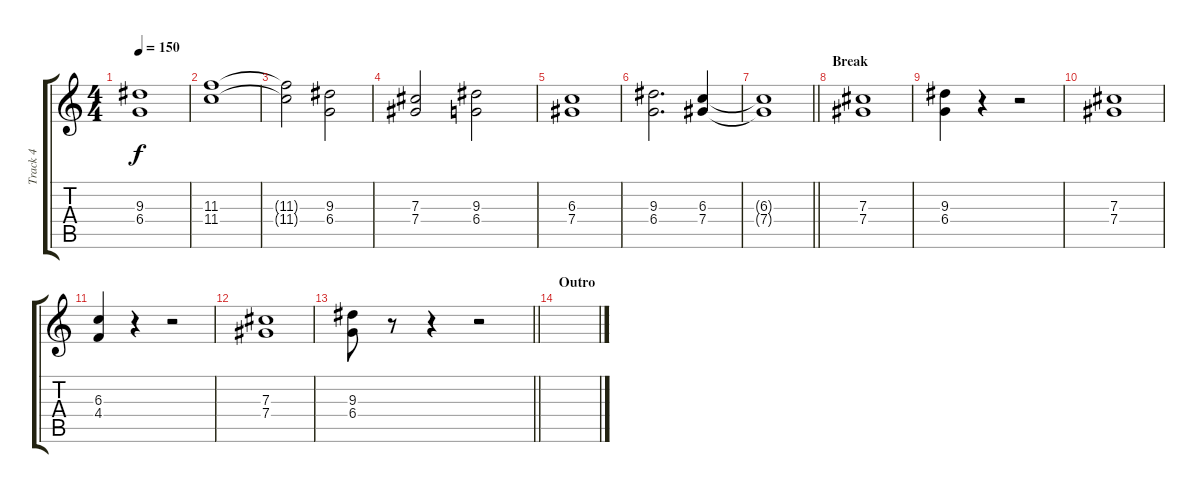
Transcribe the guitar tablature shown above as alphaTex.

\track ("Track 4" "Track 4") {instrument distortionguitar}
\staff {score tabs}
\tuning (Eb4 Bb3 Gb3 Db3 Ab2 Eb2) {hide}
\ts (4 4)
\tempo 150
\clef g2
\ks c
(9.3{t} 6.4{t}).1{dy f} |
(11.3 11.4).1 |
(11.3{t} 11.4{t}).2 (9.3 6.4).2 |
(7.3 7.4).2 (9.3 6.4).2 |
(6.3 7.4).1 |
(9.3 6.4).2{d} (6.3 7.4).4 |
\barLineRight lightlight
(6.3{t} 7.4{t}).1 |
\section ("" "Break")
(7.3 7.4).1 |
(9.3 6.4).4 r.4 r.2 |
(7.3 7.4).1 |
(6.3 4.4).4 r.4 r.2 |
(7.3 7.4).1 |
\barLineRight lightlight
(9.3 6.4).8 r.8 r.4 r.2 |
\section ("" "Outro")
